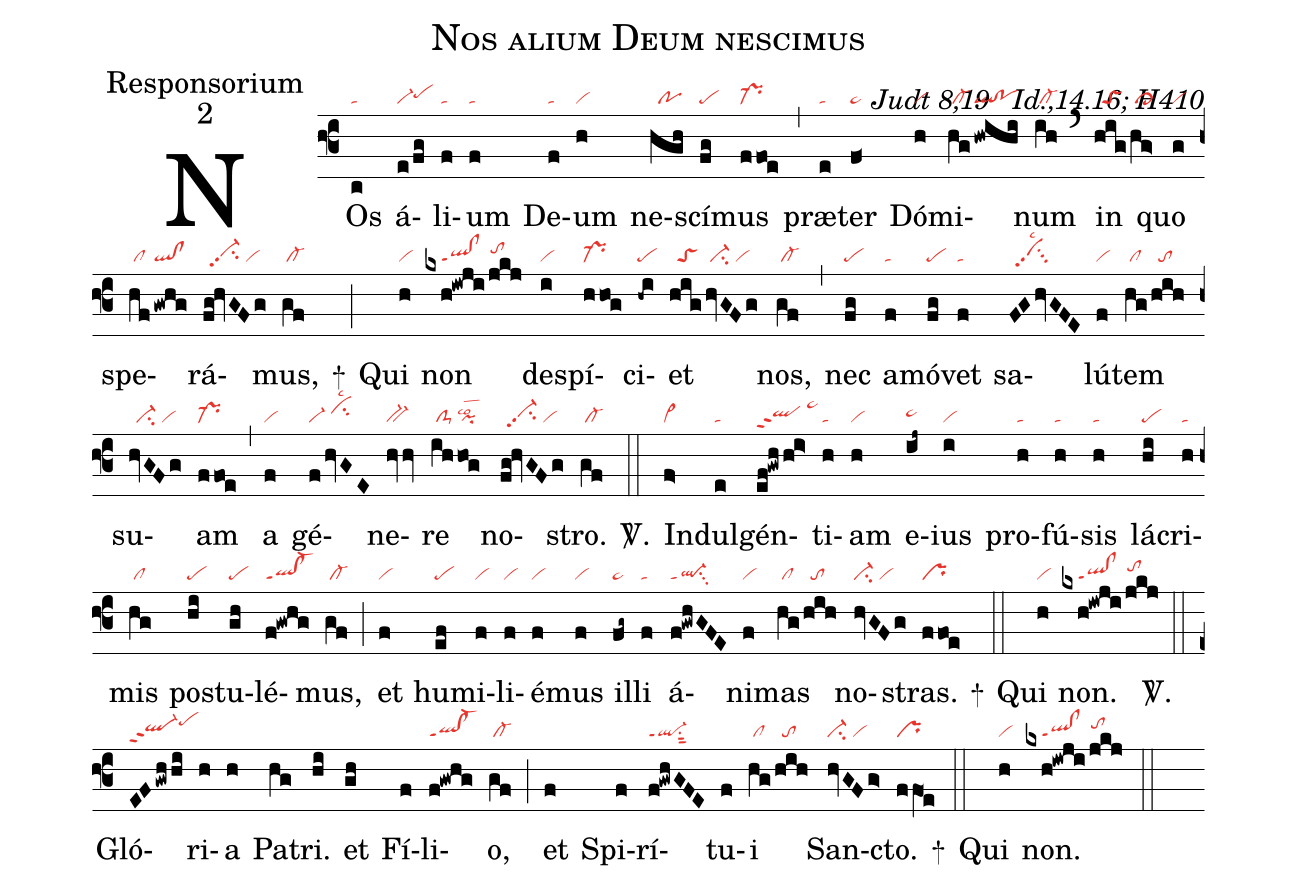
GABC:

name:Nos alium Deum nescimus;
office-part:Responsorium;
mode:2;
commentary:Judt 8,19 ꝟ Id.,14.16; H410;
nabc-lines:1;
%%
(f3)
NOs(c|ta) á(e/fg|vi-pehh)li(f|ta)um(f|ta) De(f|ta)um(h|vi) ne(hgh|//po)scí(fg|pe)mus(ffoe|pr-) (,)
præ(e|ta)ter(f<|pe~) Dó(h|vi)mi(hg|/cl-|hwihi|ql!po)num(ih|/cl-) (`)
in(hig|//toS|hg>|/cl>) quo(g|vi) spe(hf|/cl|!gwhg|ql!cl)rá(fg!hvGFg|//vi-hhpp2su2/vi)mus,(gf|/cl-) +(;)
Qui(h|vi) non(kxh!iwji/jkj|////ql!clppt1//tohi) de(i|vi)spí(hhog|pr-)ci(-hi|pe)et(hig|//toS|hvGFg|/vi-su2/vi) nos,(gf|/cl-) (,)
nec(fg|pe) a(f|ta)mó(fg|pe)vet(f|ta) sa(FGhvGFE|//vihhpp2su3lsc2)lú(f|vi)tem(hg|/cl|/hih|//to) su(hvGFg|//vi-su2/vi)am(ffoe|pr-) (,)
a(f|vi) gé(fhvGE|vi-/cihilsc2)ne(hvv|bv-)re(ih|/clS-|hog|pilsco2) no(fg!hvGFg|//vi-hhpp2su2/vi)stro.(gf|/cl-) <sp>V/</sp>.(::)
In(f>|vi>)dul(e|ta)gén(ef!gwh/hi>|qlhhppt2/pe~hk)ti(h|ta)am(h|vi) e(ij~|pe~hh)ius(i|vi) pro(h|ta)fú(h|ta)sis(h|ta) lá(hi|pe)cri(h|ta)mis(hg|/cl) po(hi|pe)stu(gh|pe)lé(f!gwhg|ql!cl-ppt1)mus,(gf|/cl-) (;)
et(f|vi) hu(ef|pe)mi(f|vi)li(f|vi)é(f|vi)mus(f|vi) il(fg~|pe~)li(f|ta) á(f!gwhGFE|ql-ppt1su3)ni(f|vi)mas(hg|/cl|/hih|//to) no(hvGFg|vi-su2/vi)stras.(ffoe|pr) +(::)
Qui(h|vi) non.(kxh!iwji/jkj|////ql!clppt1//tohi) <sp>V/</sp>.(::)
Gló(EFgwhhi|ql-hhppt2pehj)ri(h)a(h) Pa(hg)tri.(hi) et(gh) Fí(f)li(f!gwhg|ql!cl-ppt1)o,(gf|/cl-) (;)
et(f) Spi(f)rí(f!gwhGFE|ql-ppt1su1sut2)tu(f)i(hg|/cl|/hih|//to) San(hvGFg>|ci-/vi)cto.(ffO1e|pr) +(::)
Qui(h|vi) non.(kxh!iwji/jkj|////ql!clppt1//tohi) (::)
